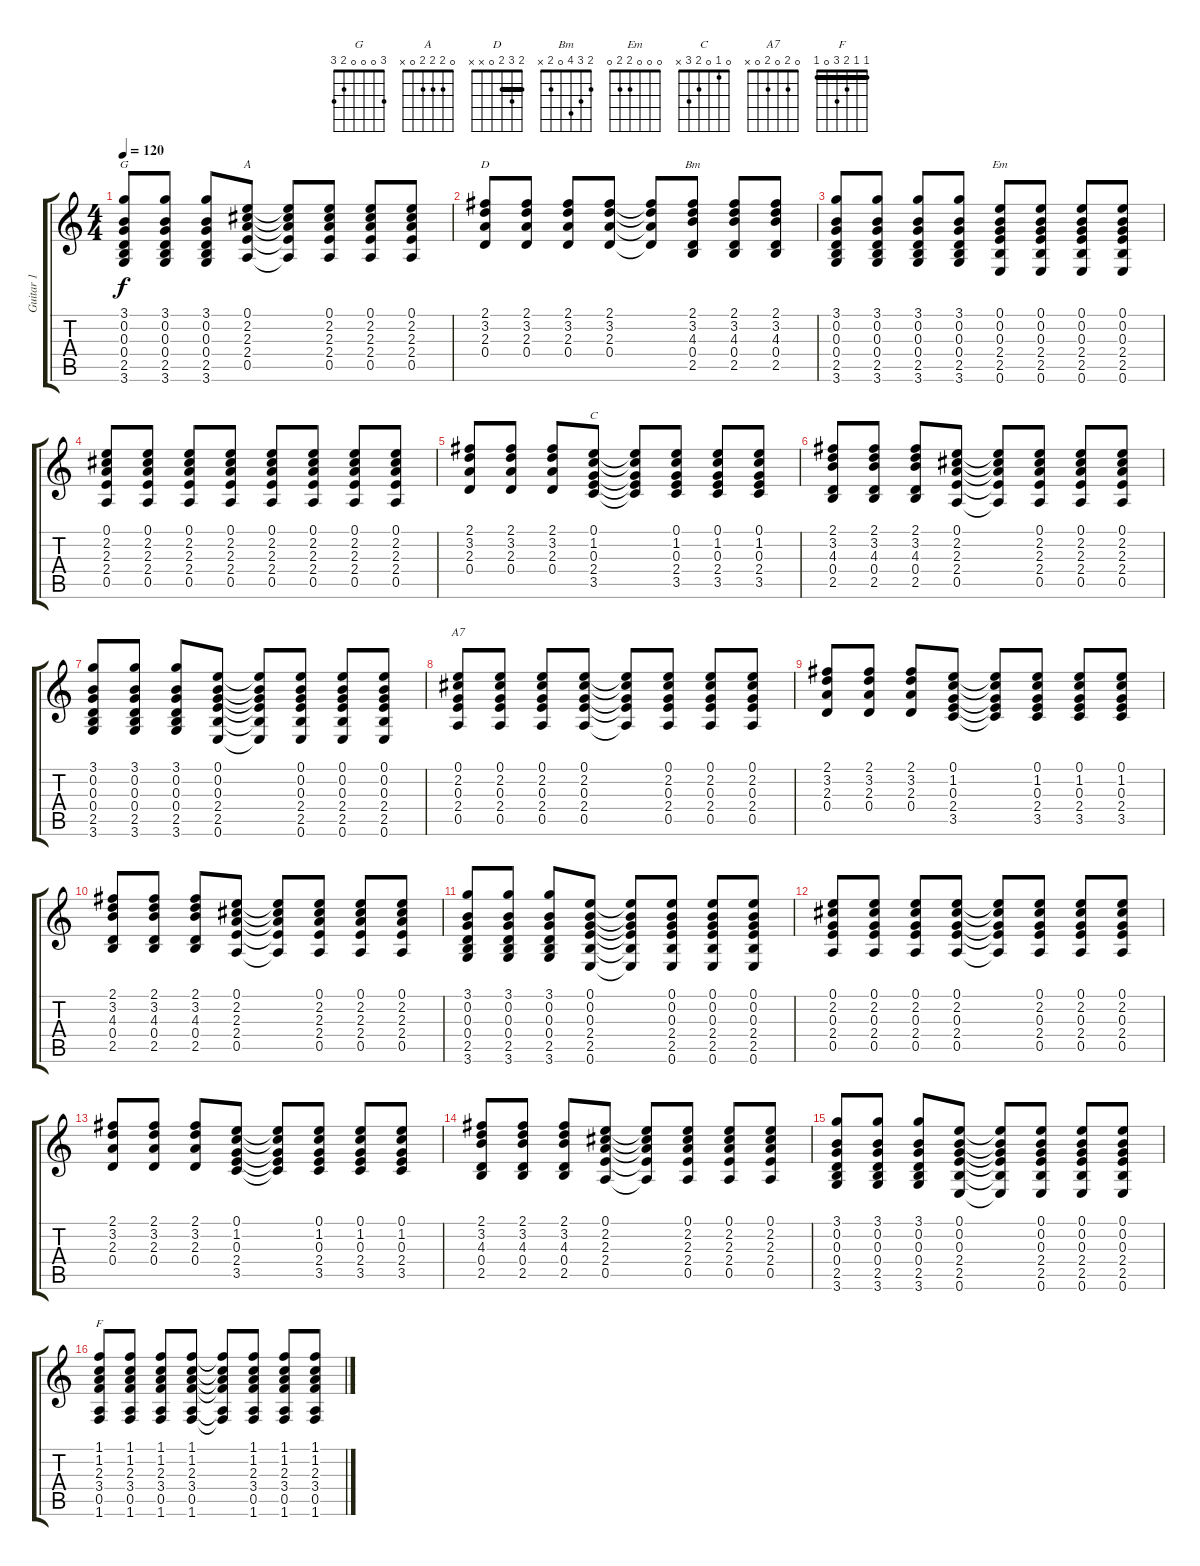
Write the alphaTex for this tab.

\track ("Guitar 1" "Guitar 1") {instrument acousticguitarsteel}
\staff {score tabs}
\tuning (E4 B3 G3 D3 A2 E2) {hide}
\chord ("G" 3 0 0 0 2 3)
\chord ("A" 0 2 2 2 0 x)
\chord ("D" 2 3 2 0 x x) {barre 2}
\chord ("Bm" 2 3 4 0 2 x)
\chord ("Em" 0 0 0 2 2 0)
\chord ("C" 0 1 0 2 3 x)
\chord ("A7" 0 2 0 2 0 x)
\chord ("F" 1 1 2 3 0 1) {barre 1}
\ts (4 4)
\tempo 120
\clef g2
\ks c
(3.1 0.2 0.3 0.4 2.5 3.6).8{ch "G" dy f} (3.1 0.2 0.3 0.4 2.5 3.6).8 (3.1 0.2 0.3 0.4 2.5 3.6).8 (0.1 2.2 2.3 2.4 0.5).8{ch "A"} (0.1{t} 2.2{t} 2.3{t} 2.4{t} 0.5{t}).8 (0.1 2.2 2.3 2.4 0.5).8 (0.1 2.2 2.3 2.4 0.5).8 (0.1 2.2 2.3 2.4 0.5).8 |
(2.1 3.2 2.3 0.4).8{ch "D"} (2.1 3.2 2.3 0.4).8 (2.1 3.2 2.3 0.4).8 (2.1 3.2 2.3 0.4).8 (2.1{t} 3.2{t} 2.3{t} 0.4{t}).8 (2.1 3.2 4.3 0.4 2.5).8{ch "Bm"} (2.1 3.2 4.3 0.4 2.5).8 (2.1 3.2 4.3 0.4 2.5).8 |
(3.1 0.2 0.3 0.4 2.5 3.6).8 (3.1 0.2 0.3 0.4 2.5 3.6).8 (3.1 0.2 0.3 0.4 2.5 3.6).8 (3.1 0.2 0.3 0.4 2.5 3.6).8 (0.1 0.2 0.3 2.4 2.5 0.6).8{ch "Em"} (0.1 0.2 0.3 2.4 2.5 0.6).8 (0.1 0.2 0.3 2.4 2.5 0.6).8 (0.1 0.2 0.3 2.4 2.5 0.6).8 |
(0.1 2.2 2.3 2.4 0.5).8 (0.1 2.2 2.3 2.4 0.5).8 (0.1 2.2 2.3 2.4 0.5).8 (0.1 2.2 2.3 2.4 0.5).8 (0.1 2.2 2.3 2.4 0.5).8 (0.1 2.2 2.3 2.4 0.5).8 (0.1 2.2 2.3 2.4 0.5).8 (0.1 2.2 2.3 2.4 0.5).8 |
(2.1 3.2 2.3 0.4).8 (2.1 3.2 2.3 0.4).8 (2.1 3.2 2.3 0.4).8 (0.1 1.2 0.3 2.4 3.5).8{ch "C"} (0.1{t} 1.2{t} 0.3{t} 2.4{t} 3.5{t}).8 (0.1 1.2 0.3 2.4 3.5).8 (0.1 1.2 0.3 2.4 3.5).8 (0.1 1.2 0.3 2.4 3.5).8 |
(2.1 3.2 4.3 0.4 2.5).8 (2.1 3.2 4.3 0.4 2.5).8 (2.1 3.2 4.3 0.4 2.5).8 (0.1 2.2 2.3 2.4 0.5).8 (0.1{t} 2.2{t} 2.3{t} 2.4{t} 0.5{t}).8 (0.1 2.2 2.3 2.4 0.5).8 (0.1 2.2 2.3 2.4 0.5).8 (0.1 2.2 2.3 2.4 0.5).8 |
(3.1 0.2 0.3 0.4 2.5 3.6).8 (3.1 0.2 0.3 0.4 2.5 3.6).8 (3.1 0.2 0.3 0.4 2.5 3.6).8 (0.1 0.2 0.3 2.4 2.5 0.6).8 (0.1{t} 0.2{t} 0.3{t} 2.4{t} 2.5{t} 0.6{t}).8 (0.1 0.2 0.3 2.4 2.5 0.6).8 (0.1 0.2 0.3 2.4 2.5 0.6).8 (0.1 0.2 0.3 2.4 2.5 0.6).8 |
(0.1 2.2 0.3 2.4 0.5).8{ch "A7"} (0.1 2.2 0.3 2.4 0.5).8 (0.1 2.2 0.3 2.4 0.5).8 (0.1 2.2 0.3 2.4 0.5).8 (0.1{t} 2.2{t} 0.3{t} 2.4{t} 0.5{t}).8 (0.1 2.2 0.3 2.4 0.5).8 (0.1 2.2 0.3 2.4 0.5).8 (0.1 2.2 0.3 2.4 0.5).8 |
(2.1 3.2 2.3 0.4).8 (2.1 3.2 2.3 0.4).8 (2.1 3.2 2.3 0.4).8 (0.1 1.2 0.3 2.4 3.5).8 (0.1{t} 1.2{t} 0.3{t} 2.4{t} 3.5{t}).8 (0.1 1.2 0.3 2.4 3.5).8 (0.1 1.2 0.3 2.4 3.5).8 (0.1 1.2 0.3 2.4 3.5).8 |
(2.1 3.2 4.3 0.4 2.5).8 (2.1 3.2 4.3 0.4 2.5).8 (2.1 3.2 4.3 0.4 2.5).8 (0.1 2.2 2.3 2.4 0.5).8 (0.1{t} 2.2{t} 2.3{t} 2.4{t} 0.5{t}).8 (0.1 2.2 2.3 2.4 0.5).8 (0.1 2.2 2.3 2.4 0.5).8 (0.1 2.2 2.3 2.4 0.5).8 |
(3.1 0.2 0.3 0.4 2.5 3.6).8 (3.1 0.2 0.3 0.4 2.5 3.6).8 (3.1 0.2 0.3 0.4 2.5 3.6).8 (0.1 0.2 0.3 2.4 2.5 0.6).8 (0.1{t} 0.2{t} 0.3{t} 2.4{t} 2.5{t} 0.6{t}).8 (0.1 0.2 0.3 2.4 2.5 0.6).8 (0.1 0.2 0.3 2.4 2.5 0.6).8 (0.1 0.2 0.3 2.4 2.5 0.6).8 |
(0.1 2.2 0.3 2.4 0.5).8 (0.1 2.2 0.3 2.4 0.5).8 (0.1 2.2 0.3 2.4 0.5).8 (0.1 2.2 0.3 2.4 0.5).8 (0.1{t} 2.2{t} 0.3{t} 2.4{t} 0.5{t}).8 (0.1 2.2 0.3 2.4 0.5).8 (0.1 2.2 0.3 2.4 0.5).8 (0.1 2.2 0.3 2.4 0.5).8 |
(2.1 3.2 2.3 0.4).8 (2.1 3.2 2.3 0.4).8 (2.1 3.2 2.3 0.4).8 (0.1 1.2 0.3 2.4 3.5).8 (0.1{t} 1.2{t} 0.3{t} 2.4{t} 3.5{t}).8 (0.1 1.2 0.3 2.4 3.5).8 (0.1 1.2 0.3 2.4 3.5).8 (0.1 1.2 0.3 2.4 3.5).8 |
(2.1 3.2 4.3 0.4 2.5).8 (2.1 3.2 4.3 0.4 2.5).8 (2.1 3.2 4.3 0.4 2.5).8 (0.1 2.2 2.3 2.4 0.5).8 (0.1{t} 2.2{t} 2.3{t} 2.4{t} 0.5{t}).8 (0.1 2.2 2.3 2.4 0.5).8 (0.1 2.2 2.3 2.4 0.5).8 (0.1 2.2 2.3 2.4 0.5).8 |
(3.1 0.2 0.3 0.4 2.5 3.6).8 (3.1 0.2 0.3 0.4 2.5 3.6).8 (3.1 0.2 0.3 0.4 2.5 3.6).8 (0.1 0.2 0.3 2.4 2.5 0.6).8 (0.1{t} 0.2{t} 0.3{t} 2.4{t} 2.5{t} 0.6{t}).8 (0.1 0.2 0.3 2.4 2.5 0.6).8 (0.1 0.2 0.3 2.4 2.5 0.6).8 (0.1 0.2 0.3 2.4 2.5 0.6).8 |
(1.1 1.2 2.3 3.4 0.5 1.6).8{ch "F"} (1.1 1.2 2.3 3.4 0.5 1.6).8 (1.1 1.2 2.3 3.4 0.5 1.6).8 (1.1 1.2 2.3 3.4 0.5 1.6).8 (1.1{t} 1.2{t} 2.3{t} 3.4{t} 0.5{t} 1.6{t}).8 (1.1 1.2 2.3 3.4 0.5 1.6).8 (1.1 1.2 2.3 3.4 0.5 1.6).8 (1.1 1.2 2.3 3.4 0.5 1.6).8
